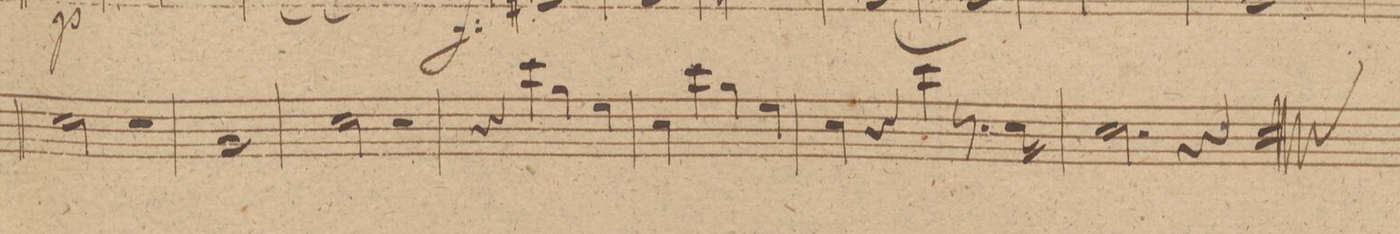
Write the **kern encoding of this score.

**kern	**dynam
*I"Fagotto 2do	*
*clefF4	*
*k[f#c#g#d#]	*
*met(c)	*
*M4/4	*
2E\	.
2r	.
=305	=305
1BB/	.
=306	=306
2E\	.
2r	.
=307	=307
4r	.
4e\	.
4B\	.
4G#\	.
=308	=308
4E\	.
4e\	.
4B\	.
4G#\	.
=309	=309
4E\	.
4r	.
4e\	.
8.r	.
16E\	.
=310	=310
2.E\	.
4r	.
==	==
*-	*-
